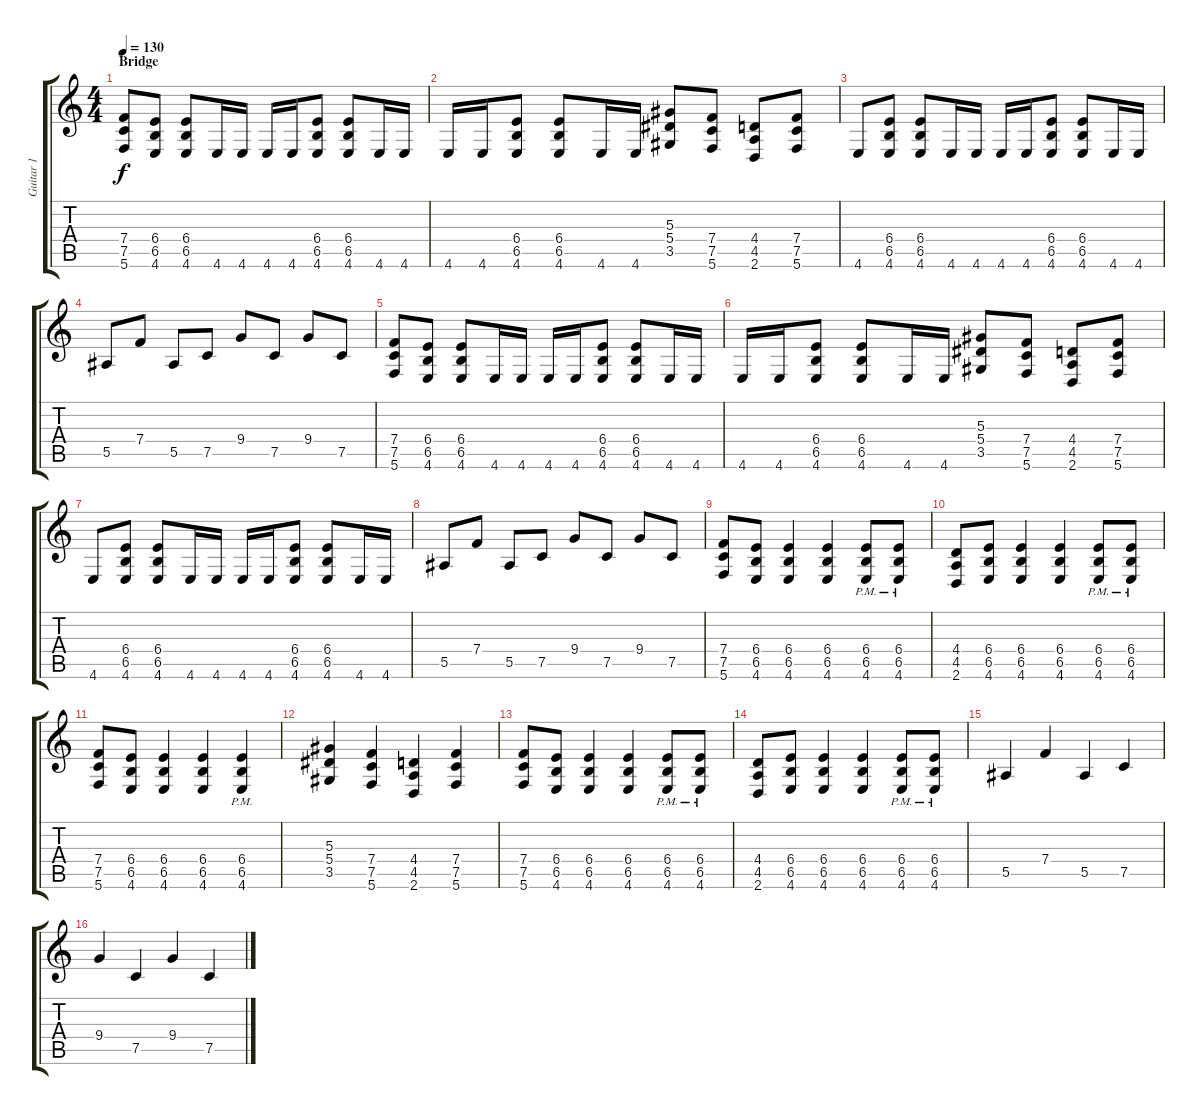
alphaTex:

\track ("Guitar 1" "Guitar 1") {instrument distortionguitar}
\staff {score tabs}
\tuning (C4 G3 Eb3 Bb2 F2 C2) {hide}
\ts (4 4)
\section ("" "Bridge")
\tempo 130
\clef g2
\ks c
(7.4 7.5 5.6).8{dy f} (6.4 6.5 4.6).8 (6.4 6.5 4.6).8 4.6.16 4.6.16 4.6.16 4.6.16 (6.4 6.5 4.6).8 (6.4 6.5 4.6).8 4.6.16 4.6.16 |
4.6.16 4.6.16 (6.4 6.5 4.6).8 (6.4 6.5 4.6).8 4.6.16 4.6.16 (5.3 5.4 3.5).8 (7.4 7.5 5.6).8 (4.4 4.5 2.6).8 (7.4 7.5 5.6).8 |
4.6.8 (6.4 6.5 4.6).8 (6.4 6.5 4.6).8 4.6.16 4.6.16 4.6.16 4.6.16 (6.4 6.5 4.6).8 (6.4 6.5 4.6).8 4.6.16 4.6.16 |
5.5.8 7.4.8 5.5.8 7.5.8 9.4.8 7.5.8 9.4.8 7.5.8 |
(7.4 7.5 5.6).8 (6.4 6.5 4.6).8 (6.4 6.5 4.6).8 4.6.16 4.6.16 4.6.16 4.6.16 (6.4 6.5 4.6).8 (6.4 6.5 4.6).8 4.6.16 4.6.16 |
4.6.16 4.6.16 (6.4 6.5 4.6).8 (6.4 6.5 4.6).8 4.6.16 4.6.16 (5.3 5.4 3.5).8 (7.4 7.5 5.6).8 (4.4 4.5 2.6).8 (7.4 7.5 5.6).8 |
4.6.8 (6.4 6.5 4.6).8 (6.4 6.5 4.6).8 4.6.16 4.6.16 4.6.16 4.6.16 (6.4 6.5 4.6).8 (6.4 6.5 4.6).8 4.6.16 4.6.16 |
5.5.8 7.4.8 5.5.8 7.5.8 9.4.8 7.5.8 9.4.8 7.5.8 |
(7.4 7.5 5.6).8 (6.4 6.5 4.6).8 (6.4 6.5 4.6).4 (6.4 6.5 4.6).4 (6.4 6.5 4.6{pm}).8 (6.4 6.5 4.6{pm}).8 |
(4.4 4.5 2.6).8 (6.4 6.5 4.6).8 (6.4 6.5 4.6).4 (6.4 6.5 4.6).4 (6.4 6.5 4.6{pm}).8 (6.4 6.5 4.6{pm}).8 |
(7.4 7.5 5.6).8 (6.4 6.5 4.6).8 (6.4 6.5 4.6).4 (6.4 6.5 4.6).4 (6.4 6.5 4.6{pm}).4 |
(5.3 5.4 3.5).4 (7.4 7.5 5.6).4 (4.4 4.5 2.6).4 (7.4 7.5 5.6).4 |
(7.4 7.5 5.6).8 (6.4 6.5 4.6).8 (6.4 6.5 4.6).4 (6.4 6.5 4.6).4 (6.4 6.5 4.6{pm}).8 (6.4 6.5 4.6{pm}).8 |
(4.4 4.5 2.6).8 (6.4 6.5 4.6).8 (6.4 6.5 4.6).4 (6.4 6.5 4.6).4 (6.4 6.5 4.6{pm}).8 (6.4 6.5 4.6{pm}).8 |
5.5.4 7.4.4 5.5.4 7.5.4 |
9.4.4 7.5.4 9.4.4 7.5.4
